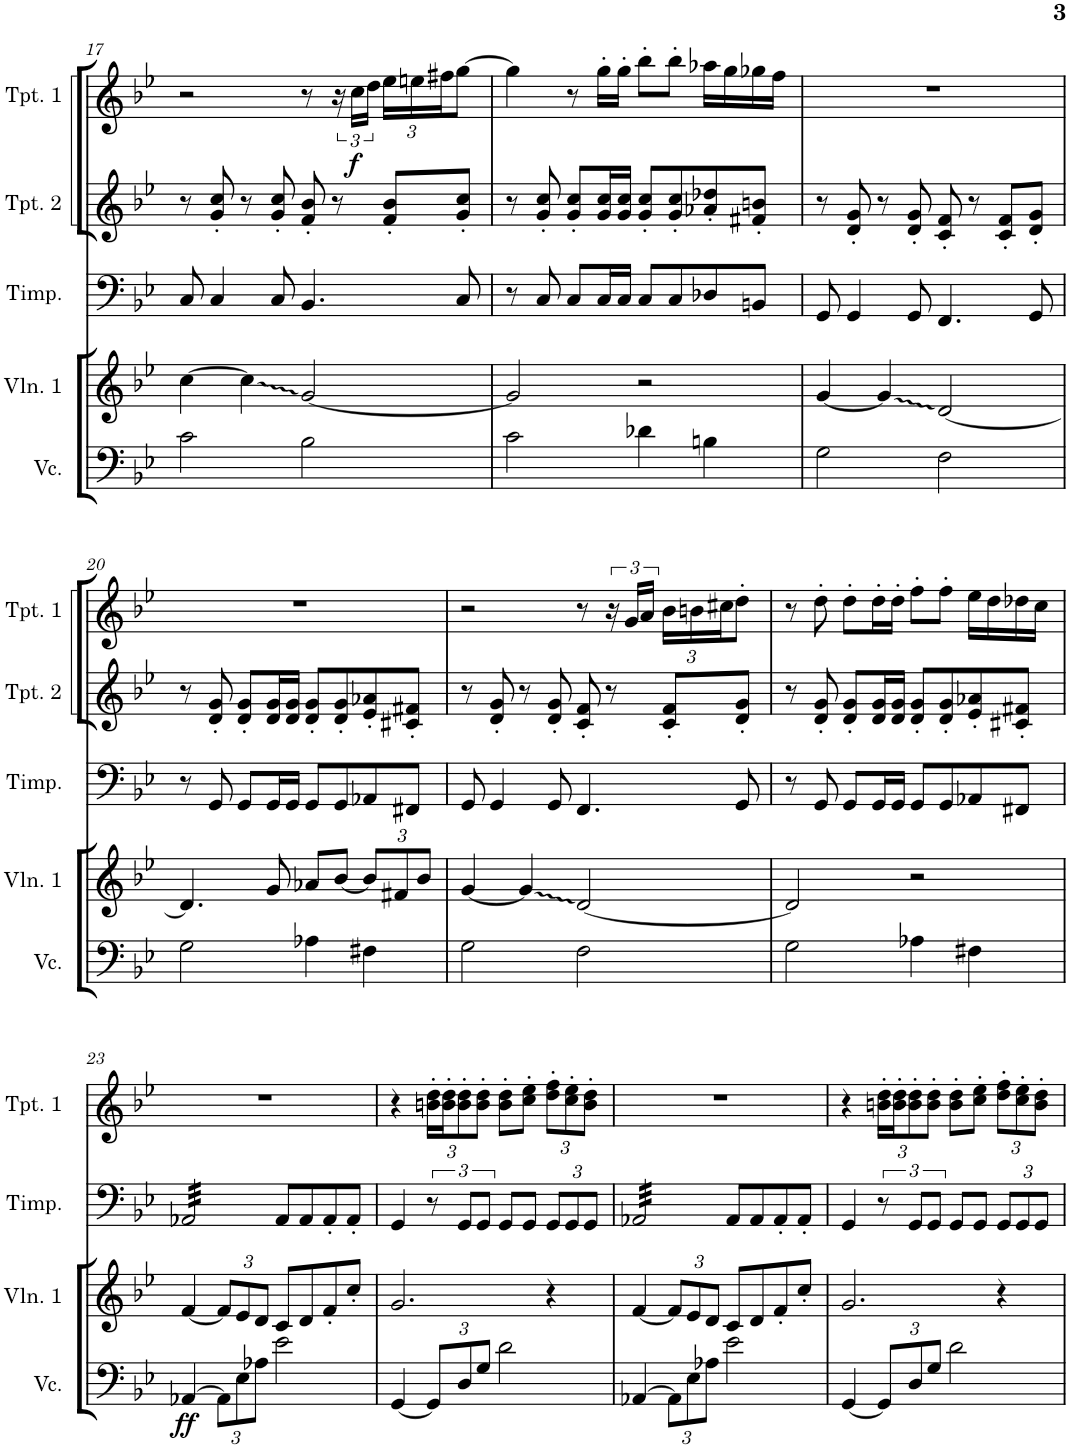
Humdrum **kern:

**kern	**dynam	**kern	**kern	**kern	**kern	**dynam	**kern	**kern
*part7	*part7	*part6	*part5	*part4	*part3	*part3	*part2	*part1
*staff7	*staff7	*staff6	*staff5	*staff4	*staff3	*staff3	*staff2	*staff1
*I"Violoncello	*	*I"Violin 1	*I"Timpani	*I"Trumpet 2	*I"Trumpet 1	*	*I"Horn	*I"Flute
*I'Vc.	*	*I'Vln. 1	*I'Timp.	*I'Tpt. 2	*I'Tpt. 1	*	*I'Hn.	*I'Fl.
!!LO:PB:g=z
*clefF4	*	*clefG2	*clefF4	*clefG2	*clefG2	*	*clefF4	*clefG2
*	*	*	*	*Trd1c2	*Trd1c2	*	*Trd4c7	*
*k[b-e-]	*	*k[b-e-]	*k[b-e-]	*k[b-e-]	*k[b-e-]	*	*k[b-e-]	*k[b-e-]
*M4/4	*	*M4/4	*M4/4	*M4/4	*M4/4	*	*M4/4	*M4/4
*met(c)	*	*met(c)	*met(c)	*met(c)	*met(c)	*	*met(c)	*met(c)
=17	=17	=17	=17	=17	=17	=17	=17	=17
2c\	.	[4cc\	8C/	8r	2r	.	1r	1r
.	.	.	4C/	8g/' 8cc/'	.	.	.	.
.	.	4cc\]	.	8r	.	.	.	.
.	.	.	8C/	8g/' 8cc/'	.	.	.	.
2B-\	.	[2g/	4.BB-/	8f/' 8b-/'	8r	.	.	.
.	.	.	.	8r	24r	.	.	.
!	!	!	!	!	!	!LO:DY:b	!	!
.	.	.	.	.	24cc\LL	f	.	.
.	.	.	.	.	24dd\JJ	.	.	.
*	*	*	*	*	*Xbrackettup	*	*	*
.	.	.	.	8f/' 8b-/'L	24ee-\LL	.	.	.
.	.	.	.	.	24een\	.	.	.
.	.	.	.	.	24ff#X\J	.	.	.
.	.	.	8C/	8g/' 8cc/'J	[8gg\J	.	.	.
=18	=18	=18	=18	=18	=18	=18	=18	=18
2c\	.	2g/]	8r	8r	4gg\]	.	1r	1r
.	.	.	8C/	8g/' 8cc/'	.	.	.	.
.	.	.	8C/L	8g/' 8cc/'L	8r	.	.	.
.	.	.	16C/L	16g/ 16cc/L	16gg'\LL	.	.	.
.	.	.	16C/JJ	16g/ 16cc/JJ	16gg'\JJ	.	.	.
4d-X\	.	2r	8C/L	8g/' 8cc/'L	8bb-'\L	.	.	.
.	.	.	8C/	8g/' 8cc/'	8bb-'\J	.	.	.
4Bn\	.	.	8D-X/	8a-X/' 8dd-X/'	16aa-X\LL	.	.	.
.	.	.	.	.	16gg\	.	.	.
.	.	.	8BBn/J	8f#X/' 8bn/'J	16gg-X\	.	.	.
.	.	.	.	.	16ff\JJ	.	.	.
=19	=19	=19	=19	=19	=19	=19	=19	=19
2G\	.	[4g/	8GG/	8r	1r	.	1r	1r
.	.	.	4GG/	8d/' 8g/'	.	.	.	.
.	.	4g/]	.	8r	.	.	.	.
.	.	.	8GG/	8d/' 8g/'	.	.	.	.
2F\	.	[2d/	4.FF/	8c/' 8f/'	.	.	.	.
.	.	.	.	8r	.	.	.	.
.	.	.	.	8c/' 8f/'L	.	.	.	.
.	.	.	8GG/	8d/' 8g/'J	.	.	.	.
!!LO:LB:g=z
=20	=20	=20	=20	=20	=20	=20	=20	=20
2G\	.	4.d/]	8r	8r	1r	.	1r	1r
.	.	.	8GG/	8d/' 8g/'	.	.	.	.
.	.	.	8GG/L	8d/' 8g/'L	.	.	.	.
.	.	8g/	16GG/L	16d/ 16g/L	.	.	.	.
.	.	.	16GG/JJ	16d/ 16g/JJ	.	.	.	.
4A-X\	.	8a-X/L	8GG/L	8d/' 8g/'L	.	.	.	.
.	.	[8b-/J	8GG/	8d/' 8g/'	.	.	.	.
*	*	*Xbrackettup	*	*	*	*	*	*
4F#X\	.	12b-/L]	8AA-X/	8e-/' 8a-X/'	.	.	.	.
.	.	12f#X/	.	.	.	.	.	.
.	.	.	8FF#X/J	8c#X/' 8f#X/'J	.	.	.	.
.	.	12b-/J	.	.	.	.	.	.
=21	=21	=21	=21	=21	=21	=21	=21	=21
2G\	.	[4g/	8GG/	8r	2r	.	1r	1r
.	.	.	4GG/	8d/' 8g/'	.	.	.	.
.	.	4g/]	.	8r	.	.	.	.
.	.	.	8GG/	8d/' 8g/'	.	.	.	.
2F\	.	[2d/	4.FF/	8c/' 8f/'	8r	.	.	.
*	*	*	*	*	*brackettup	*	*	*
.	.	.	.	8r	24r	.	.	.
.	.	.	.	.	24g/LL	.	.	.
.	.	.	.	.	24a/JJ	.	.	.
*	*	*	*	*	*Xbrackettup	*	*	*
.	.	.	.	8c/' 8f/'L	24b-\LL	.	.	.
.	.	.	.	.	24bn\	.	.	.
.	.	.	.	.	24cc#X\J	.	.	.
.	.	.	8GG/	8d/' 8g/'J	8dd'\J	.	.	.
=22	=22	=22	=22	=22	=22	=22	=22	=22
2G\	.	2d/]	8r	8r	8r	.	1r	1r
.	.	.	8GG/	8d/' 8g/'	8dd'\	.	.	.
.	.	.	8GG/L	8d/' 8g/'L	8dd'\L	.	.	.
.	.	.	16GG/L	16d/ 16g/L	16dd'\L	.	.	.
.	.	.	16GG/JJ	16d/ 16g/JJ	16dd'\JJ	.	.	.
4A-X\	.	2r	8GG/L	8d/' 8g/'L	8ff'\L	.	.	.
.	.	.	8GG/	8d/' 8g/'	8ff'\J	.	.	.
4F#X\	.	.	8AA-X/	8e-/' 8a-X/'	16ee-\LL	.	.	.
.	.	.	.	.	16dd\	.	.	.
.	.	.	8FF#X/J	8c#X/' 8f#X/'J	16dd-X\	.	.	.
.	.	.	.	.	16cc\JJ	.	.	.
!!LO:LB:g=z
=23	=23	=23	=23	=23	=23	=23	=23	=23
!	!LO:DY:b	!	!	!	!	!	!	!
*	*	*	*tremolo	*	*	*	*	*
[4AA-X/	ff	[4f/	32AA-X/LLL	1r	1r	.	1r	1r
.	.	.	32AA-X/	.	.	.	.	.
.	.	.	32AA-X/	.	.	.	.	.
.	.	.	32AA-X/	.	.	.	.	.
.	.	.	32AA-X/	.	.	.	.	.
.	.	.	32AA-X/	.	.	.	.	.
.	.	.	32AA-X/	.	.	.	.	.
.	.	.	32AA-X/	.	.	.	.	.
*Xbrackettup	*	*	*	*	*	*	*	*
12AA-\L]	.	12f/L]	32AA-X/	.	.	.	.	.
.	.	.	32AA-X/	.	.	.	.	.
.	.	.	32AA-X/	.	.	.	.	.
12E-\	.	12e-/	.	.	.	.	.	.
.	.	.	32AA-X/	.	.	.	.	.
.	.	.	32AA-X/	.	.	.	.	.
.	.	.	32AA-X/	.	.	.	.	.
12A-X\J	.	12d/J	.	.	.	.	.	.
.	.	.	32AA-X/	.	.	.	.	.
.	.	.	32AA-X/JJJ	.	.	.	.	.
*	*	*	*Xtremolo	*	*	*	*	*
2e-\	.	8c/L	8AA-/L	.	.	.	.	.
.	.	8d/	8AA-/	.	.	.	.	.
.	.	8f'/	8AA-'/	.	.	.	.	.
.	.	8cc'/J	8AA-'/J	.	.	.	.	.
=24	=24	=24	=24	=24	=24	=24	=24	=24
[4GG/	.	2.g/	4GG/	1r	4r	.	1r	1r
12GG/L]	.	.	12r	.	24bn\' 24dd\'LL	.	.	.
.	.	.	.	.	24b\' 24dd\'J	.	.	.
12D/	.	.	12GG/L	.	12b\' 12dd\'	.	.	.
12G/J	.	.	12GG/J	.	12b\' 12dd\'J	.	.	.
2d\	.	.	8GG/L	.	8b\' 8dd\'L	.	.	.
.	.	.	8GG/J	.	8cc\' 8ee-\'J	.	.	.
*	*	*	*Xbrackettup	*	*	*	*	*
.	.	4r	12GG/L	.	12dd\' 12ff\'L	.	.	.
.	.	.	12GG/	.	12cc\' 12ee-\'	.	.	.
.	.	.	12GG/J	.	12b\' 12dd\'J	.	.	.
=25	=25	=25	=25	=25	=25	=25	=25	=25
*	*	*	*tremolo	*	*	*	*	*
[4AA-X/	.	[4f/	32AA-X/LLL	1r	1r	.	1r	1r
.	.	.	32AA-X/	.	.	.	.	.
.	.	.	32AA-X/	.	.	.	.	.
.	.	.	32AA-X/	.	.	.	.	.
.	.	.	32AA-X/	.	.	.	.	.
.	.	.	32AA-X/	.	.	.	.	.
.	.	.	32AA-X/	.	.	.	.	.
.	.	.	32AA-X/	.	.	.	.	.
12AA-\L]	.	12f/L]	32AA-X/	.	.	.	.	.
.	.	.	32AA-X/	.	.	.	.	.
.	.	.	32AA-X/	.	.	.	.	.
12E-\	.	12e-/	.	.	.	.	.	.
.	.	.	32AA-X/	.	.	.	.	.
.	.	.	32AA-X/	.	.	.	.	.
.	.	.	32AA-X/	.	.	.	.	.
12A-X\J	.	12d/J	.	.	.	.	.	.
.	.	.	32AA-X/	.	.	.	.	.
.	.	.	32AA-X/JJJ	.	.	.	.	.
*	*	*	*Xtremolo	*	*	*	*	*
2e-\	.	8c/L	8AA-/L	.	.	.	.	.
.	.	8d/	8AA-/	.	.	.	.	.
.	.	8f'/	8AA-'/	.	.	.	.	.
.	.	8cc'/J	8AA-'/J	.	.	.	.	.
=26	=26	=26	=26	=26	=26	=26	=26	=26
[4GG/	.	2.g/	4GG/	1r	4r	.	1r	1r
*	*	*	*brackettup	*	*	*	*	*
12GG/L]	.	.	12r	.	24bn\' 24dd\'LL	.	.	.
.	.	.	.	.	24b\' 24dd\'J	.	.	.
12D/	.	.	12GG/L	.	12b\' 12dd\'	.	.	.
12G/J	.	.	12GG/J	.	12b\' 12dd\'J	.	.	.
2d\	.	.	8GG/L	.	8b\' 8dd\'L	.	.	.
.	.	.	8GG/J	.	8cc\' 8ee-\'J	.	.	.
*	*	*	*Xbrackettup	*	*	*	*	*
.	.	4r	12GG/L	.	12dd\' 12ff\'L	.	.	.
.	.	.	12GG/	.	12cc\' 12ee-\'	.	.	.
.	.	.	12GG/J	.	12b\' 12dd\'J	.	.	.
=	=	=	=	=	=	=	=	=
*-	*-	*-	*-	*-	*-	*-	*-	*-
